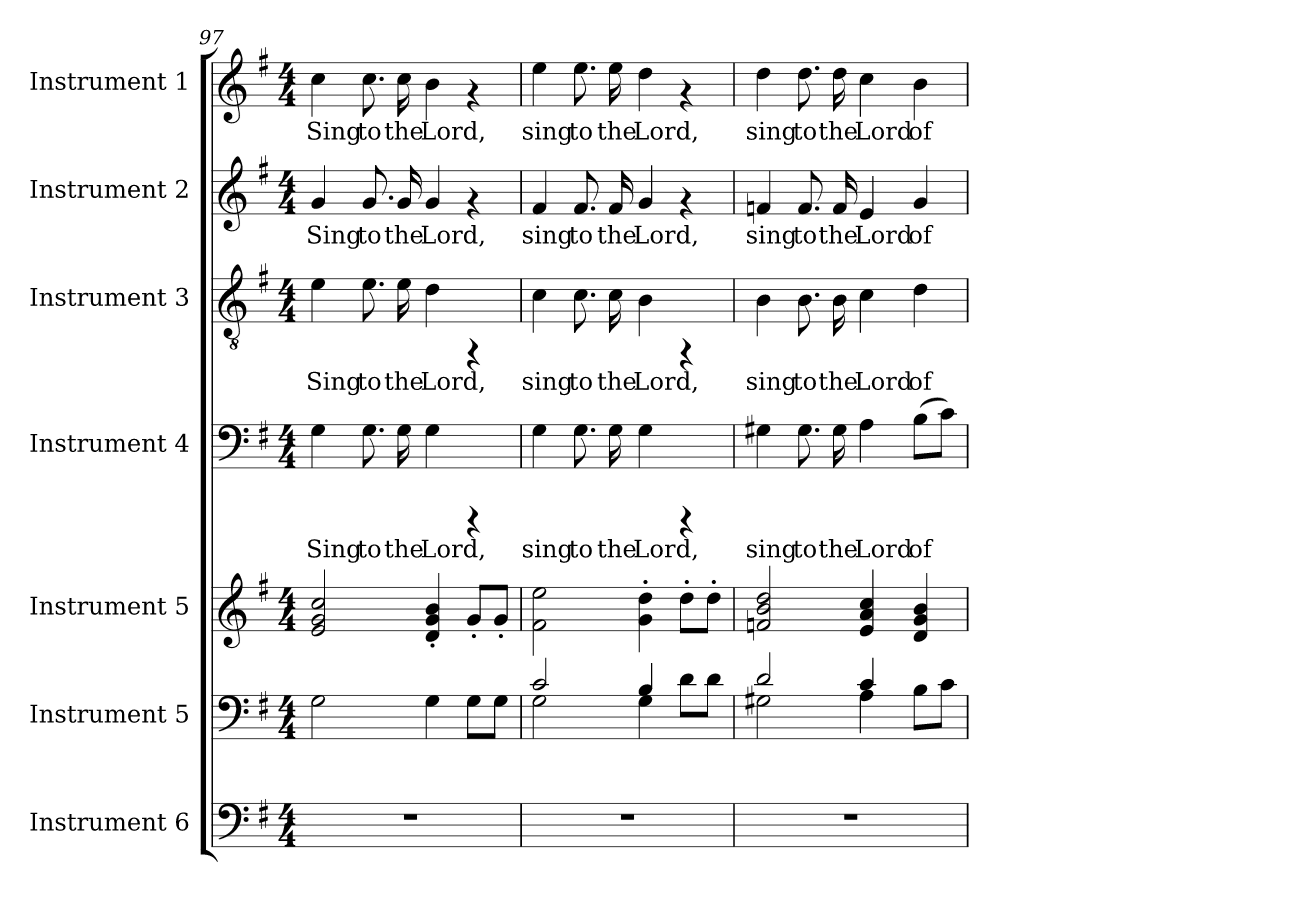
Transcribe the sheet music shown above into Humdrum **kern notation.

**kern	**kern	**kern	**kern	**text	**kern	**text	**kern	**text	**kern	**text
*part7	*part6	*part5	*part4	*part4	*part3	*part3	*part2	*part2	*part1	*part1
*staff7	*staff6	*staff5	*staff4	*staff4	*staff3	*staff3	*staff2	*staff2	*staff1	*staff1
*I"Instrument 6	*I"Instrument 5	*I"Instrument 5	*I"Instrument 4	*	*I"Instrument 3	*	*I"Instrument 2	*	*I"Instrument 1	*
!!LO:PB:g=z
*clefF4	*clefF4	*clefG2	*clefF4	*	*clefGv2	*	*clefG2	*	*clefG2	*
*k[f#]	*k[f#]	*k[f#]	*k[f#]	*	*k[f#]	*	*k[f#]	*	*k[f#]	*
*G:	*G:	*G:	*G:	*	*G:	*	*G:	*	*G:	*
*M4/4	*M4/4	*M4/4	*M4/4	*	*M4/4	*	*M4/4	*	*M4/4	*
=97	=97	=97	=97	=97	=97	=97	=97	=97	=97	=97
!	!	!	!	!LO:LY:b:cj	!	!LO:LY:b:cj	!	!LO:LY:b:cj	!	!LO:LY:b:cj
1r	2G\	2cc/ 2e/ 2g/	4G\	Sing	4e\	Sing	4g/	Sing	4cc\	Sing
!	!	!	!	!LO:LY:b:cj	!	!LO:LY:b:cj	!	!LO:LY:b:cj	!	!LO:LY:b:cj
.	.	.	8.G\	to	8.e\	to	8.g/	to	8.cc\	to
!	!	!	!	!LO:LY:b:cj	!	!LO:LY:b:cj	!	!LO:LY:b:cj	!	!LO:LY:b:cj
.	.	.	16G\	the	16e\	the	16g/	the	16cc\	the
!	!	!	!	!LO:LY:b:cj	!	!LO:LY:b:cj	!	!LO:LY:b:cj	!	!LO:LY:b:cj
.	4G\	4b/'> 4d/'> 4g/'>	4G\	Lord,	4d\	Lord,	4g/	Lord,	4b\	Lord,
.	8G\L	8g'>/L	4rCCC	.	4rFF	.	4rf	.	4rf	.
.	8G\J	8g'>/J	.	.	.	.	.	.	.	.
=98	=98	=98	=98	=98	=98	=98	=98	=98	=98	=98
*	*^	*	*	*	*	*	*	*	*	*
!	!	!	!	!	!LO:LY:b:cj	!	!LO:LY:b:cj	!	!LO:LY:b:cj	!	!LO:LY:b:cj
1r	2c/	2G\	2ee\ 2f#\	4G\	sing	4c\	sing	4f#/	sing	4ee\	sing
!	!	!	!	!	!LO:LY:b:cj	!	!LO:LY:b:cj	!	!LO:LY:b:cj	!	!LO:LY:b:cj
.	.	.	.	8.G\	to	8.c\	to	8.f#/	to	8.ee\	to
!	!	!	!	!	!LO:LY:b:cj	!	!LO:LY:b:cj	!	!LO:LY:b:cj	!	!LO:LY:b:cj
.	.	.	.	16G\	the	16c\	the	16f#/	the	16ee\	the
!	!	!	!	!	!LO:LY:b:cj	!	!LO:LY:b:cj	!	!LO:LY:b:cj	!	!LO:LY:b:cj
.	4B/	4G\	4g\'> 4dd\'>	4G\	Lord,	4B\	Lord,	4g/	Lord,	4dd\	Lord,
.	4ryy	8d\L	8dd'>\L	4rCCC	.	4rFF	.	4rf	.	4rf	.
.	.	8d\J	8dd'>\J	.	.	.	.	.	.	.	.
=99	=99	=99	=99	=99	=99	=99	=99	=99	=99	=99	=99
!	!	!	!	!	!LO:LY:b:cj	!	!LO:LY:b:cj	!	!LO:LY:b:cj	!	!LO:LY:b:cj
1r	2d/	2G#X\	2dd/ 2fn/ 2b/	4G#X\	sing	4B\	sing	4fn/	sing	4dd\	sing
!	!	!	!	!	!LO:LY:b:cj	!	!LO:LY:b:cj	!	!LO:LY:b:cj	!	!LO:LY:b:cj
.	.	.	.	8.G#\	to	8.B\	to	8.f/	to	8.dd\	to
!	!	!	!	!	!LO:LY:b:cj	!	!LO:LY:b:cj	!	!LO:LY:b:cj	!	!LO:LY:b:cj
.	.	.	.	16G#\	the	16B\	the	16f/	the	16dd\	the
!	!	!	!	!	!LO:LY:b:cj	!	!LO:LY:b:cj	!	!LO:LY:b:cj	!	!LO:LY:b:cj
.	4c/	4A\	4cc/ 4e/ 4a/	4A\	Lord	4c\	Lord	4e/	Lord	4cc\	Lord
!	!	!	!	!	!LO:LY:b:cj	!	!LO:LY:b:cj	!	!LO:LY:b:cj	!	!LO:LY:b:cj
.	4ryy	8B\L	4b/ 4g/ 4d/	(>8B\L	of	4d\	of	4g/	of	4b\	of
!	!	!	!	!	!LO:LY:b:cj	!	!	!	!	!	!
.	.	8c\J	.	8c\J)	.	.	.	.	.	.	.
*	*v	*v	*	*	*	*	*	*	*	*	*
=	=	=	=	=	=	=	=	=	=	=
*-	*-	*-	*-	*-	*-	*-	*-	*-	*-	*-
